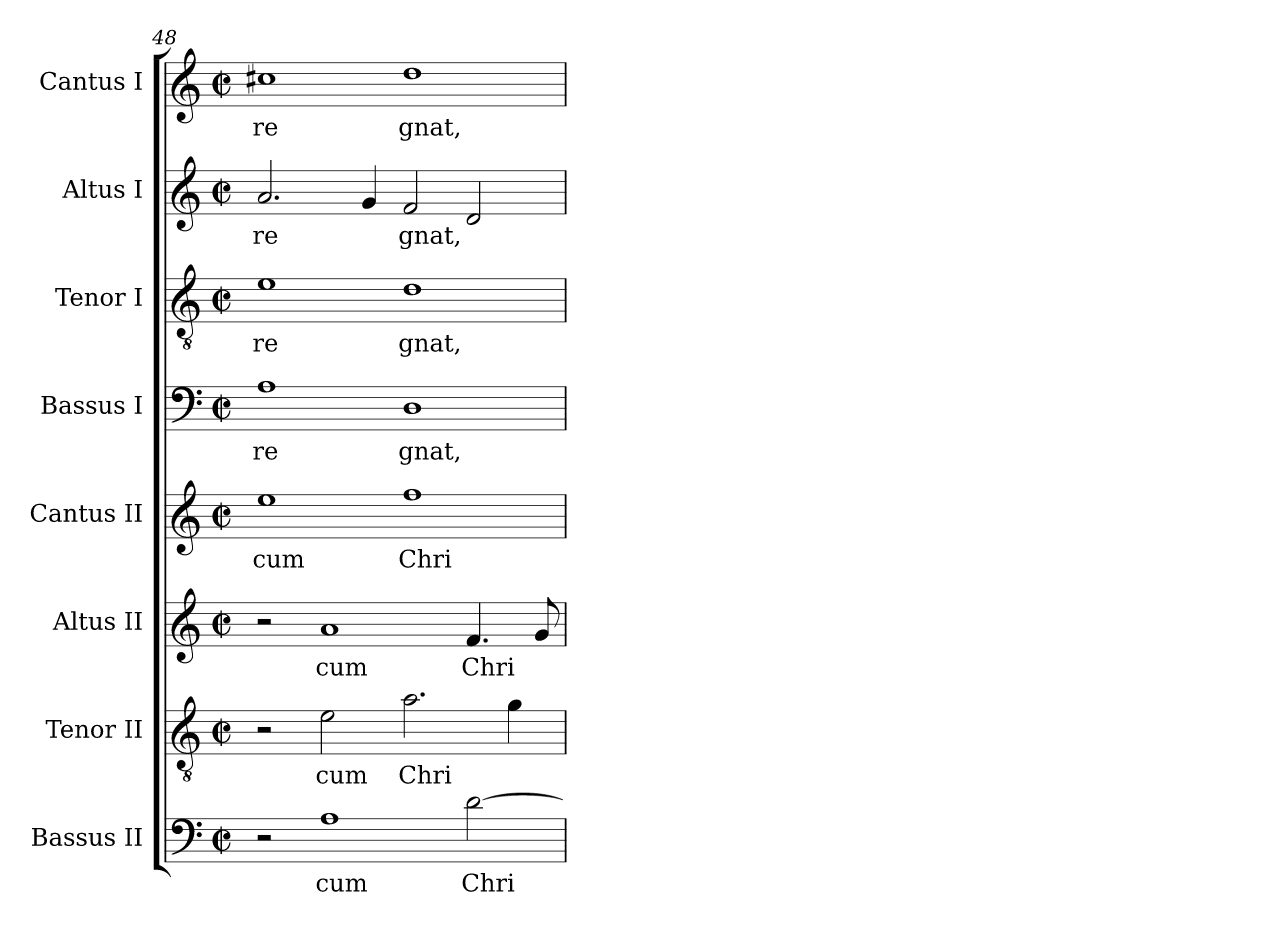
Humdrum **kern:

**kern	**text	**kern	**text	**kern	**text	**kern	**text	**kern	**text	**kern	**text	**kern	**text	**kern	**text
*part8	*part8	*part7	*part7	*part6	*part6	*part5	*part5	*part4	*part4	*part3	*part3	*part2	*part2	*part1	*part1
*staff8	*staff8	*staff7	*staff7	*staff6	*staff6	*staff5	*staff5	*staff4	*staff4	*staff3	*staff3	*staff2	*staff2	*staff1	*staff1
*I"Bassus II	*	*I"Tenor II	*	*I"Altus II	*	*I"Cantus II	*	*I"Bassus I	*	*I"Tenor I	*	*I"Altus I	*	*I"Cantus I	*
*clefF4	*	*clefGv2	*	*clefG2	*	*clefG2	*	*clefF4	*	*clefGv2	*	*clefG2	*	*clefG2	*
*	*	*	*	*	*	*	*	*	*	*	*	*k[]	*	*	*
*	*	*	*	*	*	*	*	*	*	*	*	*C:	*	*	*
*M2/2	*	*M2/2	*	*M2/2	*	*M2/2	*	*M2/2	*	*M2/2	*	*M2/2	*	*M2/2	*
*met(c|)	*	*met(c|)	*	*met(c|)	*	*met(c|)	*	*met(c|)	*	*met(c|)	*	*met(c|)	*	*met(c|)	*
=48	=48	=48	=48	=48	=48	=48	=48	=48	=48	=48	=48	=48	=48	=48	=48
!	!	!	!	!	!	!	!LO:LY:b:cj	!	!LO:LY:b:cj	!	!LO:LY:b:cj	!	!LO:LY:b:cj	!	!LO:LY:b:cj
2r	.	2r	.	2r	.	1ee	cum	1A	re	1e	re	2.a/	re	1cc#X	re
!	!LO:LY:b:cj	!	!LO:LY:b:cj	!	!LO:LY:b:cj	!	!	!	!	!	!	!	!	!	!
1A	cum	2e\	cum	1a	cum	.	.	.	.	.	.	.	.	.	.
.	.	.	.	.	.	.	.	.	.	.	.	4g/	.	.	.
!	!	!	!LO:LY:b	!	!	!	!LO:LY:b:cj	!	!LO:LY:b:cj	!	!LO:LY:b:cj	!	!LO:LY:b	!	!LO:LY:b:cj
.	.	2.a\	Chri	.	.	1ff	Chri-	1D	gnat,	1d	gnat,	2f/	gnat,	1dd	gnat,
!	!LO:LY:b	!	!	!	!LO:LY:b	!	!	!	!	!	!	!	!	!	!
[>2d\	Chri	.	.	4.f/	Chri	.	.	.	.	.	.	2d/	.	.	.
.	.	4g\	.	.	.	.	.	.	.	.	.	.	.	.	.
.	.	.	.	8g/	.	.	.	.	.	.	.	.	.	.	.
=	=	=	=	=	=	=	=	=	=	=	=	=	=	=	=
*-	*-	*-	*-	*-	*-	*-	*-	*-	*-	*-	*-	*-	*-	*-	*-
